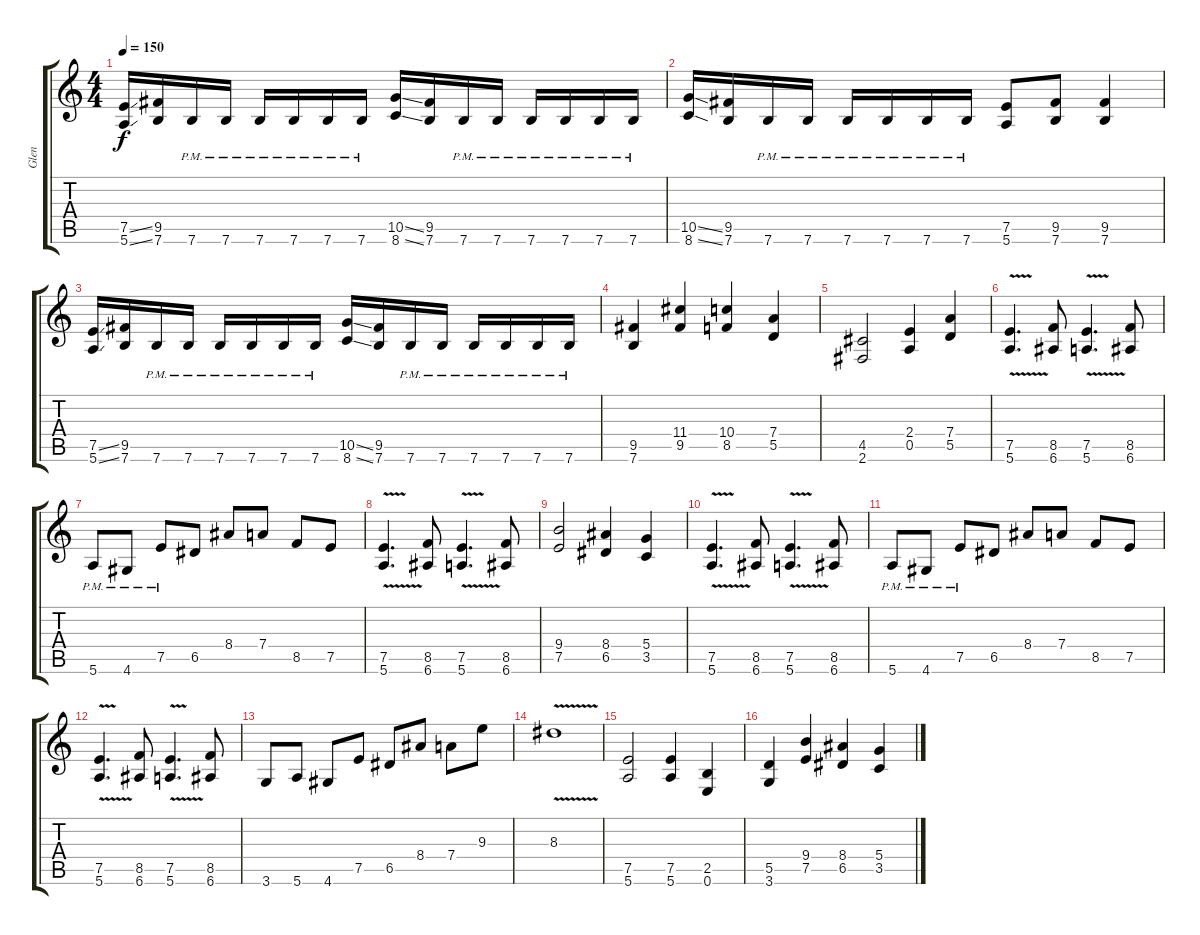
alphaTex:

\track ("Glen" "Glen") {instrument distortionguitar}
\staff {score tabs}
\tuning (E4 B3 G3 D3 A2 E2) {hide}
\ts (4 4)
\tempo 150
\clef g2
\ks c
(7.5{ss} 5.6{ss}).16{dy f} (9.5 7.6).16 7.6{pm}.16 7.6{pm}.16 7.6{pm}.16 7.6{pm}.16 7.6{pm}.16 7.6{pm}.16 (10.5{ss} 8.6{ss}).16 (9.5 7.6).16 7.6{pm}.16 7.6{pm}.16 7.6{pm}.16 7.6{pm}.16 7.6{pm}.16 7.6{pm}.16 |
(10.5{ss} 8.6{ss}).16 (9.5 7.6).16 7.6{pm}.16 7.6{pm}.16 7.6{pm}.16 7.6{pm}.16 7.6{pm}.16 7.6{pm}.16 (7.5 5.6).8 (9.5 7.6).8 (9.5 7.6).4 |
(7.5{ss} 5.6{ss}).16 (9.5 7.6).16 7.6{pm}.16 7.6{pm}.16 7.6{pm}.16 7.6{pm}.16 7.6{pm}.16 7.6{pm}.16 (10.5{ss} 8.6{ss}).16 (9.5 7.6).16 7.6{pm}.16 7.6{pm}.16 7.6{pm}.16 7.6{pm}.16 7.6{pm}.16 7.6{pm}.16 |
(9.5 7.6).4 (11.4 9.5).4 (10.4 8.5).4 (7.4 5.5).4 |
(4.5 2.6).2 (2.4 0.5).4 (7.4 5.5).4 |
(7.5{v} 5.6{v}).4{d} (8.5 6.6).8 (7.5{v} 5.6{v}).4{d} (8.5 6.6).8 |
5.6{pm}.8 4.6{pm}.8 7.5{pm}.8 6.5.8 8.4.8 7.4.8 8.5.8 7.5.8 |
(7.5{v} 5.6{v}).4{d} (8.5 6.6).8 (7.5{v} 5.6{v}).4{d} (8.5 6.6).8 |
(9.4 7.5).2 (8.4 6.5).4 (5.4 3.5).4 |
(7.5{v} 5.6{v}).4{d} (8.5 6.6).8 (7.5{v} 5.6{v}).4{d} (8.5 6.6).8 |
5.6{pm}.8 4.6{pm}.8 7.5{pm}.8 6.5.8 8.4.8 7.4.8 8.5.8 7.5.8 |
(7.5{v} 5.6{v}).4{d} (8.5 6.6).8 (7.5{v} 5.6{v}).4{d} (8.5 6.6).8 |
3.6.8 5.6.8 4.6.8 7.5.8 6.5.8 8.4.8 7.4.8 9.3.8 |
8.3{v}.1 |
(7.5 5.6).2 (7.5 5.6).4 (2.5 0.6).4 |
(5.5 3.6).4 (9.4 7.5).4 (8.4 6.5).4 (5.4 3.5).4
